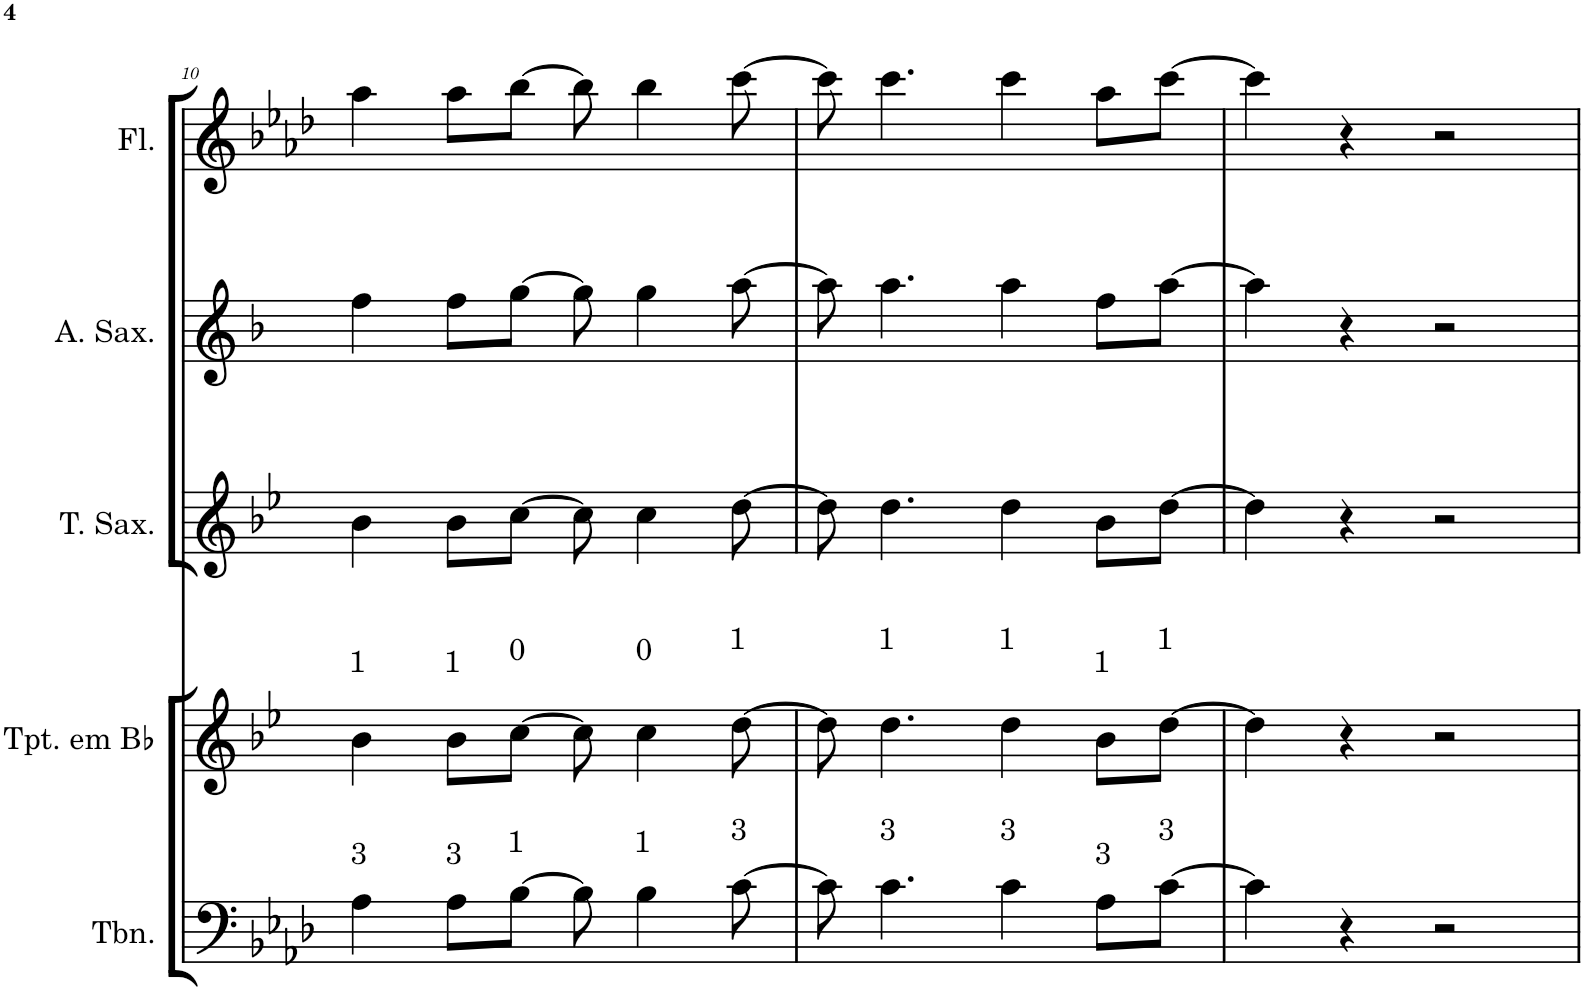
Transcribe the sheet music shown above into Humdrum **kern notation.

**kern	**kern	**kern	**kern	**kern
*part5	*part4	*part3	*part2	*part1
*staff5	*staff4	*staff3	*staff2	*staff1
*I"Trombone	*I"Trompete em Bb	*I"Tenor Saxophone	*I"Alto Saxophone	*I"Flute
*I'Tbn.	*I'Tpt. em Bb	*I'T. Sax.	*I'A. Sax.	*I'Fl.
!!LO:PB:g=z
*clefF4	*clefG2	*clefG2	*clefG2	*clefG2
*	*Trd1c2	*Trd8c14	*Trd5c9	*
*k[b-e-a-d-]	*k[b-e-]	*k[b-e-]	*k[b-]	*k[b-e-a-d-]
*M4/4	*M4/4	*M4/4	*M4/4	*M4/4
=10	=10	=10	=10	=10
!	!LO:TX:a:t=1	!	!	!
!LO:TX:a:t=3	!	!	!	!
4A-\	4b-\	4b-\	4ff\	4aa-\
!	!LO:TX:a:t=1	!	!	!
!LO:TX:a:t=3	!	!	!	!
8A-\L	8b-\L	8b-\L	8ff\L	8aa-\L
!	!LO:TX:a:t=0	!	!	!
!LO:TX:a:t=1	!	!	!	!
[8B-\J	[8cc\J	[8cc\J	[8gg\J	[8bb-\J
8B-\]	8cc\]	8cc\]	8gg\]	8bb-\]
!	!LO:TX:a:t=0	!	!	!
!LO:TX:a:t=1	!	!	!	!
4B-\	4cc\	4cc\	4gg\	4bb-\
!	!LO:TX:a:t=1	!	!	!
!LO:TX:a:t=3	!	!	!	!
[8c\	[8dd\	[8dd\	[8aa\	[8ccc\
=11	=11	=11	=11	=11
8c\]	8dd\]	8dd\]	8aa\]	8ccc\]
!	!LO:TX:a:t=1	!	!	!
!LO:TX:a:t=3	!	!	!	!
4.c\	4.dd\	4.dd\	4.aa\	4.ccc\
!	!LO:TX:a:t=1	!	!	!
!LO:TX:a:t=3	!	!	!	!
4c\	4dd\	4dd\	4aa\	4ccc\
!	!LO:TX:a:t=1	!	!	!
!LO:TX:a:t=3	!	!	!	!
8A-\L	8b-\L	8b-\L	8ff\L	8aa-\L
!	!LO:TX:a:t=1	!	!	!
!LO:TX:a:t=3	!	!	!	!
[8c\J	[8dd\J	[8dd\J	[8aa\J	[8ccc\J
=12	=12	=12	=12	=12
4c\]	4dd\]	4dd\]	4aa\]	4ccc\]
4r	4r	4r	4r	4r
2r	2r	2r	2r	2r
=	=	=	=	=
*-	*-	*-	*-	*-
